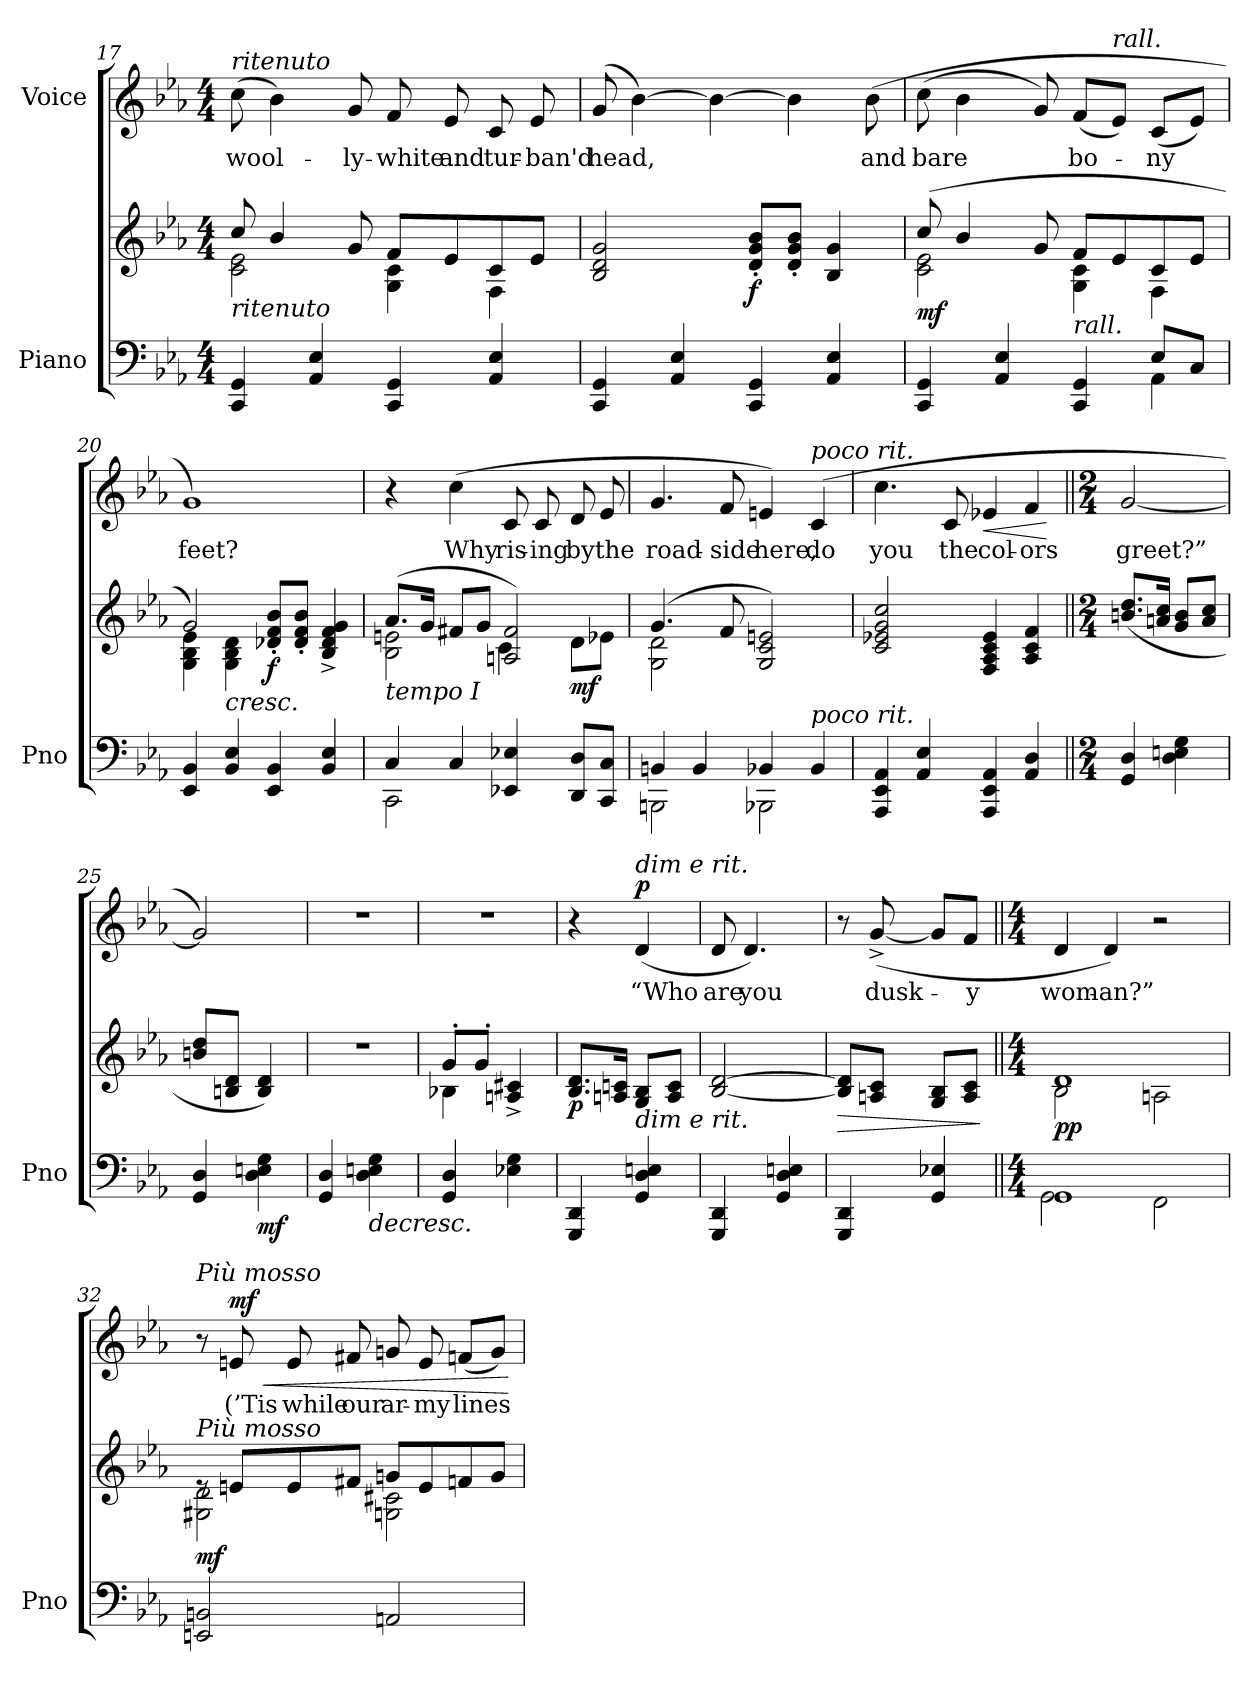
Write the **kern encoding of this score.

**kern	**kern	**dynam	**kern	**text	**dynam
*part2	*part2	*part2	*part1	*part1	*part1
*staff3	*staff2	*staff2/3	*staff1	*staff1	*staff1
*I"Piano	*	*	*I"Voice	*	*
*I'Pno	*	*	*	*	*
!!LO:LB:g=z
*clefF4	*clefG2	*	*clefG2	*	*
*k[b-e-a-]	*k[b-e-a-]	*	*k[b-e-a-]	*	*
*M4/4	*M4/4	*	*M4/4	*	*
*MM108	*MM108	*	*MM108	*	*
=17	=17	=17	=17	=17	=17
*	*^	*	*	*	*
!	!	!	!	!LO:TX:a:i:t=ritenuto	!	!
!	!LO:TX:b:i:t=ritenuto	!	!	!	!	!
!	!	!	!	!	!LO:LY:b	!
4CC/ 4GG/	8cc/	2c\ 2e-\	.	(>8cc\	wool-	.
.	4b-/	.	.	4b-\)	.	.
4AA-/ 4E-/	.	.	.	.	.	.
!	!	!	!	!	!LO:LY:b	!
.	8g/	.	.	8g/	-ly-	.
*	*	*	*	*MM116	*	*
!	!	!	!	!	!LO:LY:b	!
4CC/ 4GG/	8f/L	4G\ 4c\	.	8f/	-white	.
!	!	!	!	!	!LO:LY:b	!
.	8e-/	.	.	8e-/	and	.
!	!	!	!	!	!LO:LY:b	!
4AA-/ 4E-/	8c/	4F\	.	8c/	tur-	.
!	!	!	!	!	!LO:LY:b	!
.	8e-/J	.	.	8e-/	-ban'd	.
*	*v	*v	*	*	*	*
=18	=18	=18	=18	=18	=18
!	!	!	!	!LO:LY:b	!
4CC/ 4GG/	2B-/ 2d/ 2g/	.	(>8g/	head,	.
.	.	.	[4b-\)	.	.
4AA-/ 4E-/	.	.	.	.	.
.	.	.	4b-\_	.	.
!	!	!LO:DY:b	!	!	!
4CC/ 4GG/	8d/' 8g/' 8b-/'L	f	.	.	.
.	8d/' 8g/' 8b-/'J	.	4b-\]	.	.
4AA-/ 4E-/	4B-/ 4g/	.	.	.	.
!	!	!	!	!LO:LY:b	!
.	.	.	(>8b-\	and	.
=19	=19	=19	=19	=19	=19
*^	*^	*	*	*	*
!	!	!	!	!LO:DY:b	!	!LO:LY:b	!
4CC/ 4GG/	2.ryy	(>8cc/	2c\ 2e-\	mf	(>8cc\	bare	.
.	.	4b-/	.	.	4b-\	.	.
4AA-/ 4E-/	.	.	.	.	.	.	.
.	.	8g/	.	.	8g/)	.	.
*	*	*	*	*	*MM112	*	*
!	!	!LO:TX:b:i:t=rall.	!	!	!	!	!
!	!	!	!	!	!	!LO:LY:b	!
4CC/ 4GG/	.	8f/L	4G\ 4c\	.	(<8f/L	bo-	.
!	!	!	!	!	!LO:TX:a:i:t=rall.	!	!
.	.	8e-/	.	.	8e-/J)	.	.
!	!	!	!	!	!	!LO:LY:b	!
8E-/L	4AA-\	8c/	4F\	.	(<8c/L	-ny	.
8C/J	.	8e-/J	.	.	8e-/J)	.	.
*v	*v	*	*	*	*	*	*
=20	=20	=20	=20	=20	=20	=20
!	!	!	!	!	!LO:LY:b	!
*	*	*	*	*^	*	*
4EE-/ 4BB-/	2g/)	4G\ 4B-\ 4e-\	.	1g)	2ryy	feet?	.
!	!	!	!LO:HP:b	!	!	!	!
4BB-/ 4E-/	.	4G\ 4B-\ 4d\	<	.	.	.	.
*	*	*	*	*MM116	*	*	*
!	!	!	!LO:DY:b	!	!	!	!
4EE-/ 4BB-/	8d-X/' 8f/' 8b-/'L	2ryy	f	.	2ryy	.	.
.	8d-/' 8f/' 8b-/'J	.	.	.	.	.	.
4BB-/ 4E-/	4B-/^ 4d-/^ 4f/^ 4g/^	.	.	.	.	.	.
*	*	*	*	*v	*v	*	*
!!LO:PB:g=z
=21	=21	=21	=21	=21	=21	=21
*	*	*	*	*MM116	*	*
*^	*	*	*	*^	*	*
!	!	!	!	!	!LO:TX:a:i:t=tempo I	!	!	!
!	!	!LO:TX:b:i:t=tempo I	!	!	!	!	!	!
*	*	*	*	*	*v	*v	*	*
4C/	2CC\	(>8.a-/L	2B-\ 2en\	.	4r	.	.
.	.	16g/Jk	.	.	.	.	.
!	!	!	!	!	!	!LO:LY:b	!
4C/	.	8f#X/L	.	.	(>4cc\	Why	.
.	.	8g/J	.	.	.	.	.
!	!	!	!	!	!	!LO:LY:b	!
4EE-X/ 4E-X/	2ryy	2An/ 2f#/)	4c\	.	8c/	ris-	.
!	!	!	!	!	!	!LO:LY:b	!
.	.	.	.	.	8c/	-ing	.
!	!	!	!	!LO:DY:b	!	!LO:LY:b	!
8DD/ 8D/L	.	.	8d\L	mf	8d/	by	.
!	!	!	!	!	!	!LO:LY:b	!
8CC/ 8C/J	.	.	8e-X\J	.	8e-/	the	.
=22	=22	=22	=22	=22	=22	=22	=22
!	!	!	!	!	!	!LO:LY:b	!
4BBn/	2BBBn\	(>4.g/	2G\ 2d\	.	4.g/	road-	.
4BB/	.	.	.	.	.	.	.
!	!	!	!	!	!	!LO:LY:b	!
.	.	8f/	.	.	8f/	-side	.
!	!	!	!	!	!	!LO:LY:b	!
4BB-X/	2BBB-X\	2G/ 2c/ 2en/)	2ryy	.	4en/)	here,	.
*	*	*	*	*	*MM112	*	*
!	!	!	!	!	!LO:TX:a:i:t=poco rit.	!	!
!LO:TX:a:i:t=poco   rit.	!	!	!	!	!	!	!
!	!	!	!	!	!	!LO:LY:b	!
4BB-/	.	.	.	.	(>4c/	do	.
*v	*v	*	*	*	*	*	*
*	*v	*v	*	*	*	*
=23	=23	=23	=23	=23	=23
!	!	!	!	!LO:LY:b	!
4AAA-/ 4EE-/ 4AA-/	2c/ 2e-X/ 2g/ 2cc/	.	4.cc\	you	.
4AA-/ 4E-/	.	.	.	.	.
!	!	!	!	!LO:LY:b	!
.	.	.	8c/	the	.
*	*	*	*MM108	*	*
!	!	!	!	!LO:LY:b	!LO:HP:b
4AAA-/ 4EE-/ 4AA-/	4F/ 4A-/ 4c/ 4e-/	.	4e-X/	col-	<
!	!	!	!	!LO:LY:b	!
4AA-/ 4D/	4A-/ 4c/ 4f/	.	4f/	-ors	.
.	.	[	.	.	[
!!LO:LB:g=z
=24||	=24||	=24||	=24||	=24||	=24||
*M2/4	*M2/4	*	*M2/4	*	*
*	*	*	*MM116	*	*
!	!	!LO:DY:b	!	!LO:LY:b	!
!	!	!LO:DY:n=1:b	!	!	!
4GG/ 4D/	(>8.bn/ 8.dd/L	f other-dynamics	[2g/	greet?”	.
.	16an/ 16cc/Jk	.	.	.	.
4D\ 4En\ 4G\	8g/ 8b/L	.	.	.	.
.	8a/ 8cc/J	.	.	.	.
=25	=25	=25	=25	=25	=25
4GG/ 4D/	8bn/ 8dd/L	.	2g/])	.	.
.	8Bn/ 8d/J	.	.	.	.
!	!	!LO:DY:b=2	!	!	!
4D\ 4En\ 4G\	4B/ 4d/)	mf	.	.	.
=26	=26	=26	=26	=26	=26
4GG/ 4D/	2r	.	2r	.	.
!	!	!LO:HP:b=2	!	!	!
4D\ 4En\ 4G\	.	>	.	.	.
=27	=27	=27	=27	=27	=27
*	*^	*	*	*	*
4GG/ 4D/	8g'/L	4B-X\	.	2r	.	.
.	8g'/J	.	.	.	.	.
4E-X\ 4G\	4An/^ 4c#X/^	4ryy	.	.	.	.
=28	=28	=28	=28	=28	=28	=28
!	!	!	!LO:DY:b	!	!	!
*	*v	*v	*	*	*	*
4GGG/ 4DD/	8.B-/ 8.d/L	p	4r	.	.
.	16An/ 16cn/Jk	.	.	.	.
!	!	!	!LO:TX:a:i:t=dim e rit.	!	!
!	!LO:TX:b:i:t=dim e rit.	!	!	!	!
!	!	!	!	!LO:LY:b	!LO:DY:a
4GG/ 4D/ 4En/	8G/ 8B-/L	.	(>4d/	“Who	p
.	8A/ 8c/J	.	.	.	.
=29	=29	=29	=29	=29	=29
*	*	*	*MM112	*	*
!	!	!	!	!LO:LY:b	!
4GGG/ 4DD/	[2B-/ [2d/	.	8d/	are	.
!	!	!	!	!LO:LY:b	!
.	.	.	4.d/)	you	.
4GG/ 4D/ 4En/	.	.	.	.	.
=30	=30	=30	=30	=30	=30
*	*	*	*MM108	*	*
!	!	!LO:HP:b	!	!	!
4GGG/ 4DD/	8B-/] 8d/]L	>	8r	.	.
!	!	!	!	!LO:LY:b	!
.	8An/ 8c/J	.	(>[8g^/	dusk-	.
4GG/ 4E-X/	8G/ 8B-/L	.	8g/L]	.	.
!	!	!	!	!LO:LY:b	!
.	8A/ 8c/J	.	8f/J	-y	.
.	.	]	.	.	.
!!LO:LB:g=z
=31||	=31||	=31||	=31||	=31||	=31||
*M4/4	*M4/4	*	*M4/4	*	*
*^	*^	*	*	*	*
!	!	!	!	!LO:DY:b	!	!LO:LY:b	!
1GG	2GG\	1d	2B-\	pp	4d/	wom-	.
!	!	!	!	!	!	!LO:LY:b	!
.	.	.	.	.	4d/)	-an?”	.
.	2FF\	.	2An\	.	2r	.	.
*v	*v	*	*	*	*	*	*
=32	=32	=32	=32	=32	=32	=32
*	*	*	*	*MM122	*	*
*^	*	*	*	*	*	*
!	!	!	!	!	!LO:TX:a:i:t=Più mosso	!	!
!	!	!LO:TX:a:i:t=Più mosso	!	!	!	!	!
!	!	!	!	!LO:DY:b	!	!	!
*v	*v	*	*	*	*	*	*
2EEn/ 2BBn/	8re	2G#X\ 2d\	mf	8r	.	.
!	!	!	!	!	!LO:LY:b	!LO:HP:b
!	!	!	!	!	!	!LO:DY:n=1:a
.	8en/L	.	.	8en/	(’Tis	< mf
!	!	!	!	!	!LO:LY:b	!
.	8e/	.	.	8e/	while	.
!	!	!	!	!	!LO:LY:b	!
.	8f#X/J	.	.	8f#X/	our	.
!	!	!	!	!	!LO:LY:b	!
2AAn/	8gn/L	2Gn\ 2c#X\	.	8gn/	ar-	.
!	!	!	!	!	!LO:LY:b	!
.	8e/	.	.	8e/	-my	.
!	!	!	!	!	!LO:LY:b	!
.	8fn/	.	.	(<8fn/L	lines	.
.	8g/J	.	.	8g/J)	.	.
*	*v	*v	*	*	*	*
.	.	]	.	.	[
=	=	=	=	=	=
*-	*-	*-	*-	*-	*-
